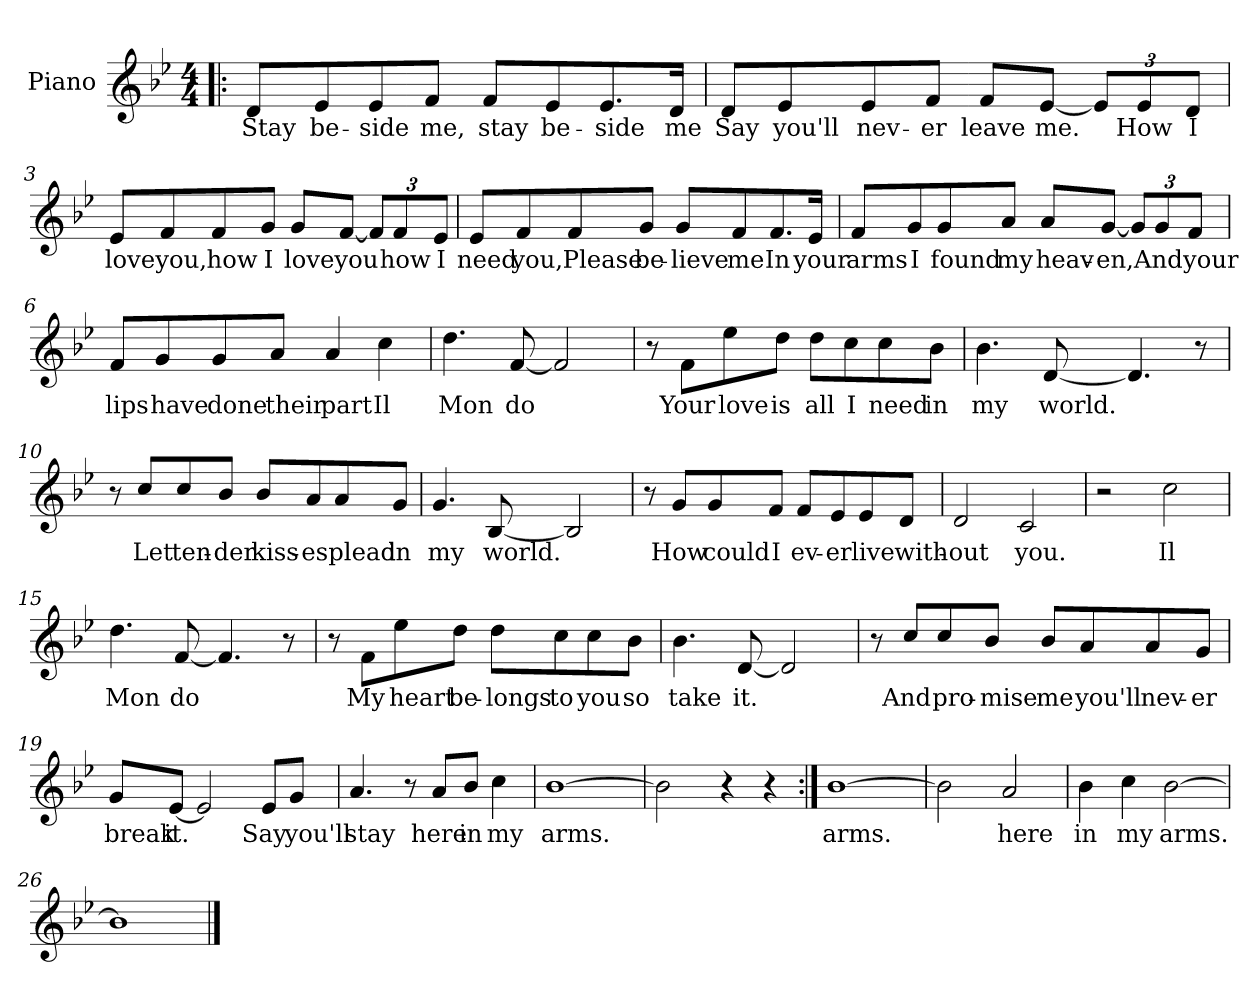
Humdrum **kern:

**kern	**text
*part1	*part1
*staff1	*staff1
*I"Piano	*
*I'Pno.	*
*clefG2	*
*k[b-e-]	*
*B-:	*
*M4/4	*
=1!|:	=1!|:
8d/L	Stay
8e-/	be-
8e-/	-side
8f/J	me,
8f/L	stay
8e-/	be-
8.e-/	-side
16d/Jk	me
=2	=2
8d/L	Say
8e-/	you'll
8e-/	nev-
8f/J	-er
8f/L	leave
[8e-/J	me.
*Xbrackettup	*
12e-/L]	.
12e-/	How
12d/J	I
!!LO:LB:g=z
=3	=3
8e-/L	love
8f/	you,
8f/	how
8g/J	I
8g/L	love
[8f/J	you
12f/L]	.
12f/	how
12e-/J	I
=4	=4
8e-/L	need
8f/	you,
8f/	Please
8g/J	be-
8g/L	-lieve
8f/	me
8.f/	In
16e-/Jk	your
!!LO:LB:g=z
=5	=5
8f/L	arms
8g/	I
8g/	found
8a/J	my
8a/L	heav-
[8g/J	-en,
12g/L]	.
12g/	And
12f/J	your
=6	=6
8f/L	lips
8g/	have
8g/	done
8a/J	their
4a/	part
4cc\	Il
=7	=7
4.dd\	Mon
[8f/	-do
2f/]	.
!!LO:LB:g=z
=8	=8
8r	.
8f\L	Your
8ee-\	love
8dd\J	is
8dd\L	all
8cc\	I
8cc\	need
8b-\J	in
=9	=9
4.b-\	my
[8d/	world.
4.d/]	.
8r	.
=10	=10
8r	.
8cc/L	Let
8cc/	ten-
8b-/J	-der
8b-/L	kiss-
8a/	-es
8a/	plead
8g/J	in
!!LO:LB:g=z
=11	=11
4.g/	my
[8B-/	world.
2B-/]	.
=12	=12
8r	.
8g/L	How
8g/	could
8f/J	I
8f/L	ev-
8e-/	-er
8e-/	live
8d/J	with-
=13	=13
2d/	-out
2c/	you.
=14	=14
2r	.
2cc\	Il
=15	=15
4.dd\	Mon
[8f/	-do
4.f/]	.
8r	.
!!LO:LB:g=z
=16	=16
8r	.
8f\L	My
8ee-\	heart
8dd\J	be-
8dd\L	-longs
8cc\	to
8cc\	you
8b-\J	so
=17	=17
4.b-\	take
[8d/	it.
2d/]	.
=18	=18
8r	.
8cc/L	And
8cc/	pro-
8b-/J	-mise
8b-/L	me
8a/	you'll
8a/	nev-
8g/J	-er
!!LO:LB:g=z
=19	=19
8g/L	break
[8e-/J	it.
2e-/]	.
8e-/L	Say
8g/J	you'll
=20	=20
4.a/	stay
8r	.
8a/L	here
8b-/J	in
4cc\	my
=21	=21
[1b-	arms.
=22	=22
2b-\]	.
4r	.
4r	.
=23:|!	=23:|!
[1b-	arms.
=24	=24
2b-\]	.
2a/	here
!!LO:LB:g=z
=25	=25
4b-\	in
4cc\	my
[2b-\	arms.
=26	=26
1b-]	.
==	==
*-	*-
